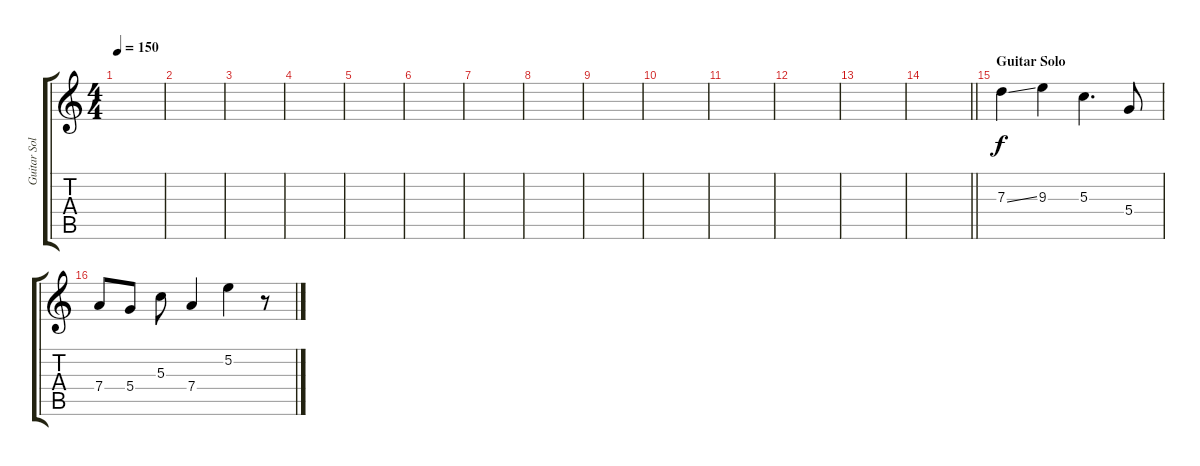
\track ("Guitar Solo" "Guitar Sol") {instrument distortionguitar}
\staff {score tabs}
\tuning (E4 B3 G3 D3 A2 E2) {hide}
\ts (4 4)
\tempo 150
\clef g2
\ks c
|
|
|
|
|
|
|
|
|
|
|
|
|
\barLineRight lightlight
|
\section ("" "Guitar Solo")
7.3{ss}.4 9.3.4 5.3.4{d} 5.4.8 |
7.4.8 5.4.8 5.3.8 7.4.4 5.2.4 r.8
